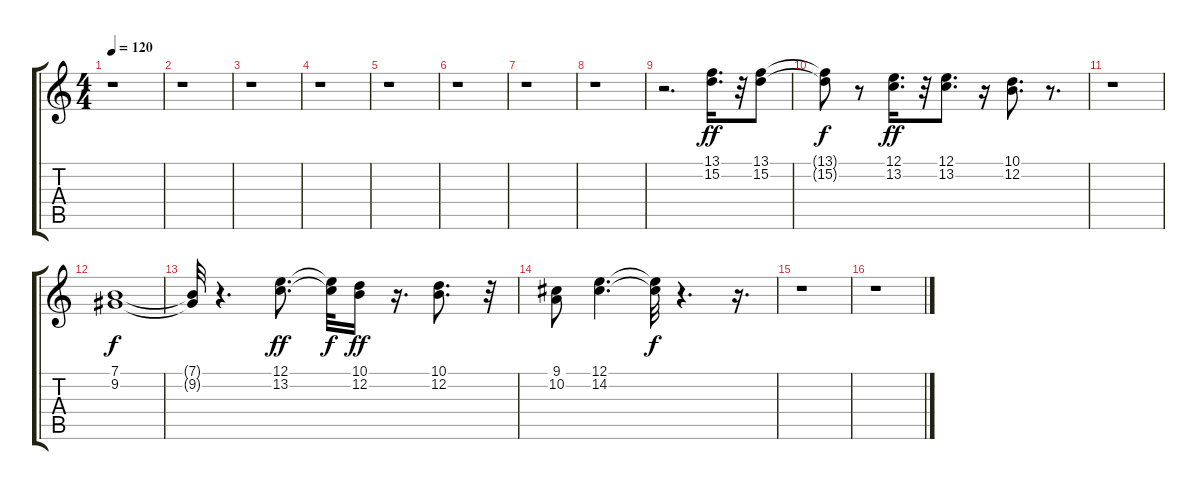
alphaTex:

\track "" {instrument lead3calliope}
\staff {score tabs}
\tuning (E4 B3 G3 D3 A2 E2) {hide}
\ts (4 4)
\tempo 120
\clef g2
\ks c
r.1{dy f} |
r.1 |
r.1 |
r.1 |
r.1 |
r.1 |
r.1 |
r.1 |
r.2{d} (13.1 15.2).16{d dy ff} r.32 (13.1 15.2).8 |
(13.1{t} 15.2{t}).8{dy f} r.8 (12.1 13.2).16{d dy ff} r.32 (12.1 13.2).8{d} r.16 (10.1 12.2).8{d} r.8{d} |
r.1 |
(7.1 9.2).1{dy f} |
(7.1{t} 9.2{t}).32 r.4{d} (12.1 13.2).8{d dy ff} (12.1{t} 13.2{t}).32{dy f} (10.1 12.2).16{dy ff} r.16{d} (10.1 12.2).8{d} r.32 |
(9.1 10.2).8 (12.1 14.2).4{d} (12.1{t} 14.2{t}).32{dy f} r.4{d} r.16{d} |
r.1 |
r.1
